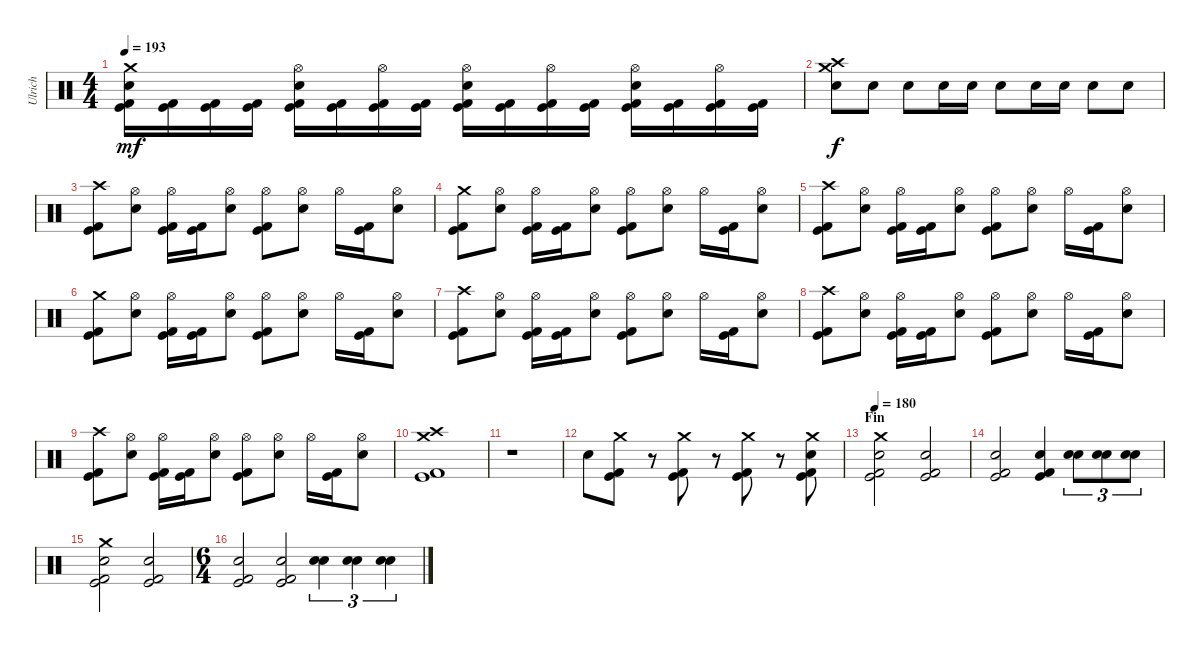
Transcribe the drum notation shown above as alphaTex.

\track ("Ulrich" "Ulrich") {instrument percussion}
\staff {score}
\articulation defaults
\ts (4 4)
\tempo 193
\clef neutral
\ks c
("Crash medium (hit)" "Electric Snare (hit)" "Kick (hit) 2" "Kick (hit)").16{dy mf} ("Kick (hit) 2" "Kick (hit)").16 ("Kick (hit) 2" "Kick (hit)").16 ("Kick (hit) 2" "Kick (hit)").16 ("Hi-Hat (open)" "Electric Snare (hit)" "Kick (hit) 2" "Kick (hit)").16 ("Kick (hit) 2" "Kick (hit)").16 ("Hi-Hat (open)" "Kick (hit) 2" "Kick (hit)").16 ("Kick (hit) 2" "Kick (hit)").16 ("Hi-Hat (open)" "Electric Snare (hit)" "Kick (hit) 2" "Kick (hit)").16 ("Kick (hit) 2" "Kick (hit)").16 ("Hi-Hat (open)" "Kick (hit) 2" "Kick (hit)").16 ("Kick (hit) 2" "Kick (hit)").16 ("Hi-Hat (open)" "Electric Snare (hit)" "Kick (hit) 2" "Kick (hit)").16 ("Kick (hit) 2" "Kick (hit)").16 ("Hi-Hat (open)" "Kick (hit) 2" "Kick (hit)").16 ("Kick (hit) 2" "Kick (hit)").16 |
("Crash medium (hit)" "Crash high (hit)" "Electric Snare (hit)").8{dy f} "Electric Snare (hit)".8 "Electric Snare (hit)".8 "Electric Snare (hit)".16 "Electric Snare (hit)".16 "Electric Snare (hit)".8 "Electric Snare (hit)".16 "Electric Snare (hit)".16 "Electric Snare (hit)".8 "Electric Snare (hit)".8 |
("Crash high (hit)" "Kick (hit) 2" "Kick (hit)").8 ("Hi-Hat (open)" "Electric Snare (hit)").8 ("Hi-Hat (open)" "Kick (hit) 2" "Kick (hit)").16 ("Kick (hit) 2" "Kick (hit)").16 ("Hi-Hat (open)" "Electric Snare (hit)").8 ("Hi-Hat (open)" "Kick (hit) 2" "Kick (hit)").8 ("Hi-Hat (open)" "Electric Snare (hit)").8 "Hi-Hat (open)".16 ("Kick (hit) 2" "Kick (hit)").16 ("Hi-Hat (open)" "Electric Snare (hit)").8 |
("Crash medium (hit)" "Kick (hit) 2" "Kick (hit)").8 ("Hi-Hat (open)" "Electric Snare (hit)").8 ("Hi-Hat (open)" "Kick (hit) 2" "Kick (hit)").16 ("Kick (hit) 2" "Kick (hit)").16 ("Hi-Hat (open)" "Electric Snare (hit)").8 ("Hi-Hat (open)" "Kick (hit) 2" "Kick (hit)").8 ("Hi-Hat (open)" "Electric Snare (hit)").8 "Hi-Hat (open)".16 ("Kick (hit) 2" "Kick (hit)").16 ("Hi-Hat (open)" "Electric Snare (hit)").8 |
("Crash high (hit)" "Kick (hit) 2" "Kick (hit)").8 ("Hi-Hat (open)" "Electric Snare (hit)").8 ("Hi-Hat (open)" "Kick (hit) 2" "Kick (hit)").16 ("Kick (hit) 2" "Kick (hit)").16 ("Hi-Hat (open)" "Electric Snare (hit)").8 ("Hi-Hat (open)" "Kick (hit) 2" "Kick (hit)").8 ("Hi-Hat (open)" "Electric Snare (hit)").8 "Hi-Hat (open)".16 ("Kick (hit) 2" "Kick (hit)").16 ("Hi-Hat (open)" "Electric Snare (hit)").8 |
("Crash medium (hit)" "Kick (hit) 2" "Kick (hit)").8 ("Hi-Hat (open)" "Electric Snare (hit)").8 ("Hi-Hat (open)" "Kick (hit) 2" "Kick (hit)").16 ("Kick (hit) 2" "Kick (hit)").16 ("Hi-Hat (open)" "Electric Snare (hit)").8 ("Hi-Hat (open)" "Kick (hit) 2" "Kick (hit)").8 ("Hi-Hat (open)" "Electric Snare (hit)").8 "Hi-Hat (open)".16 ("Kick (hit) 2" "Kick (hit)").16 ("Hi-Hat (open)" "Electric Snare (hit)").8 |
("Crash high (hit)" "Kick (hit) 2" "Kick (hit)").8 ("Hi-Hat (open)" "Electric Snare (hit)").8 ("Hi-Hat (open)" "Kick (hit) 2" "Kick (hit)").16 ("Kick (hit) 2" "Kick (hit)").16 ("Hi-Hat (open)" "Electric Snare (hit)").8 ("Hi-Hat (open)" "Kick (hit) 2" "Kick (hit)").8 ("Hi-Hat (open)" "Electric Snare (hit)").8 "Hi-Hat (open)".16 ("Kick (hit) 2" "Kick (hit)").16 ("Hi-Hat (open)" "Electric Snare (hit)").8 |
("Crash high (hit)" "Kick (hit) 2" "Kick (hit)").8 ("Hi-Hat (open)" "Electric Snare (hit)").8 ("Hi-Hat (open)" "Kick (hit) 2" "Kick (hit)").16 ("Kick (hit) 2" "Kick (hit)").16 ("Hi-Hat (open)" "Electric Snare (hit)").8 ("Hi-Hat (open)" "Kick (hit) 2" "Kick (hit)").8 ("Hi-Hat (open)" "Electric Snare (hit)").8 "Hi-Hat (open)".16 ("Kick (hit) 2" "Kick (hit)").16 ("Hi-Hat (open)" "Electric Snare (hit)").8 |
("Crash high (hit)" "Kick (hit) 2" "Kick (hit)").8 ("Hi-Hat (open)" "Electric Snare (hit)").8 ("Hi-Hat (open)" "Kick (hit) 2" "Kick (hit)").16 ("Kick (hit) 2" "Kick (hit)").16 ("Hi-Hat (open)" "Electric Snare (hit)").8 ("Hi-Hat (open)" "Kick (hit) 2" "Kick (hit)").8 ("Hi-Hat (open)" "Electric Snare (hit)").8 "Hi-Hat (open)".16 ("Kick (hit) 2" "Kick (hit)").16 ("Hi-Hat (open)" "Electric Snare (hit)").8 |
("Crash medium (hit)" "Crash high (hit)" "Kick (hit) 2" "Kick (hit)").1 |
r.1 |
"Electric Snare (hit)".8 ("Crash medium (hit)" "Kick (hit) 2" "Kick (hit)").8 r.8 ("Crash medium (hit)" "Kick (hit)" "Kick (hit) 2").8 r.8 ("Crash medium (hit)" "Kick (hit)" "Kick (hit) 2").8 r.8 ("Crash medium (hit)" "Electric Snare (hit)" "Kick (hit)" "Kick (hit) 2").8 |
\section ("" "Fin")
\tempo 180
("Crash medium (hit)" "Electric Snare (hit)" "Kick (hit) 2" "Kick (hit)").2 ("Electric Snare (hit)" "Kick (hit) 2" "Kick (hit)").2 |
("Electric Snare (hit)" "Kick (hit) 2" "Kick (hit)").2 ("Electric Snare (hit)" "Kick (hit) 2" "Kick (hit)").4 ("Electric Snare (hit)" "Electric Snare (hit)").8{tu (3 2)} ("Electric Snare (hit)" "Electric Snare (hit)").8{tu (3 2)} ("Electric Snare (hit)" "Electric Snare (hit)").8{tu (3 2)} |
("Crash medium (hit)" "Electric Snare (hit)" "Kick (hit) 2" "Kick (hit)").2 ("Electric Snare (hit)" "Kick (hit) 2" "Kick (hit)").2 |
\ts (6 4)
("Electric Snare (hit)" "Kick (hit) 2" "Kick (hit)").2 ("Electric Snare (hit)" "Kick (hit) 2" "Kick (hit)").2 ("Electric Snare (hit)" "Electric Snare (hit)").4{tu (3 2)} ("Electric Snare (hit)" "Electric Snare (hit)").4{tu (3 2)} ("Electric Snare (hit)" "Electric Snare (hit)").4{tu (3 2)}
